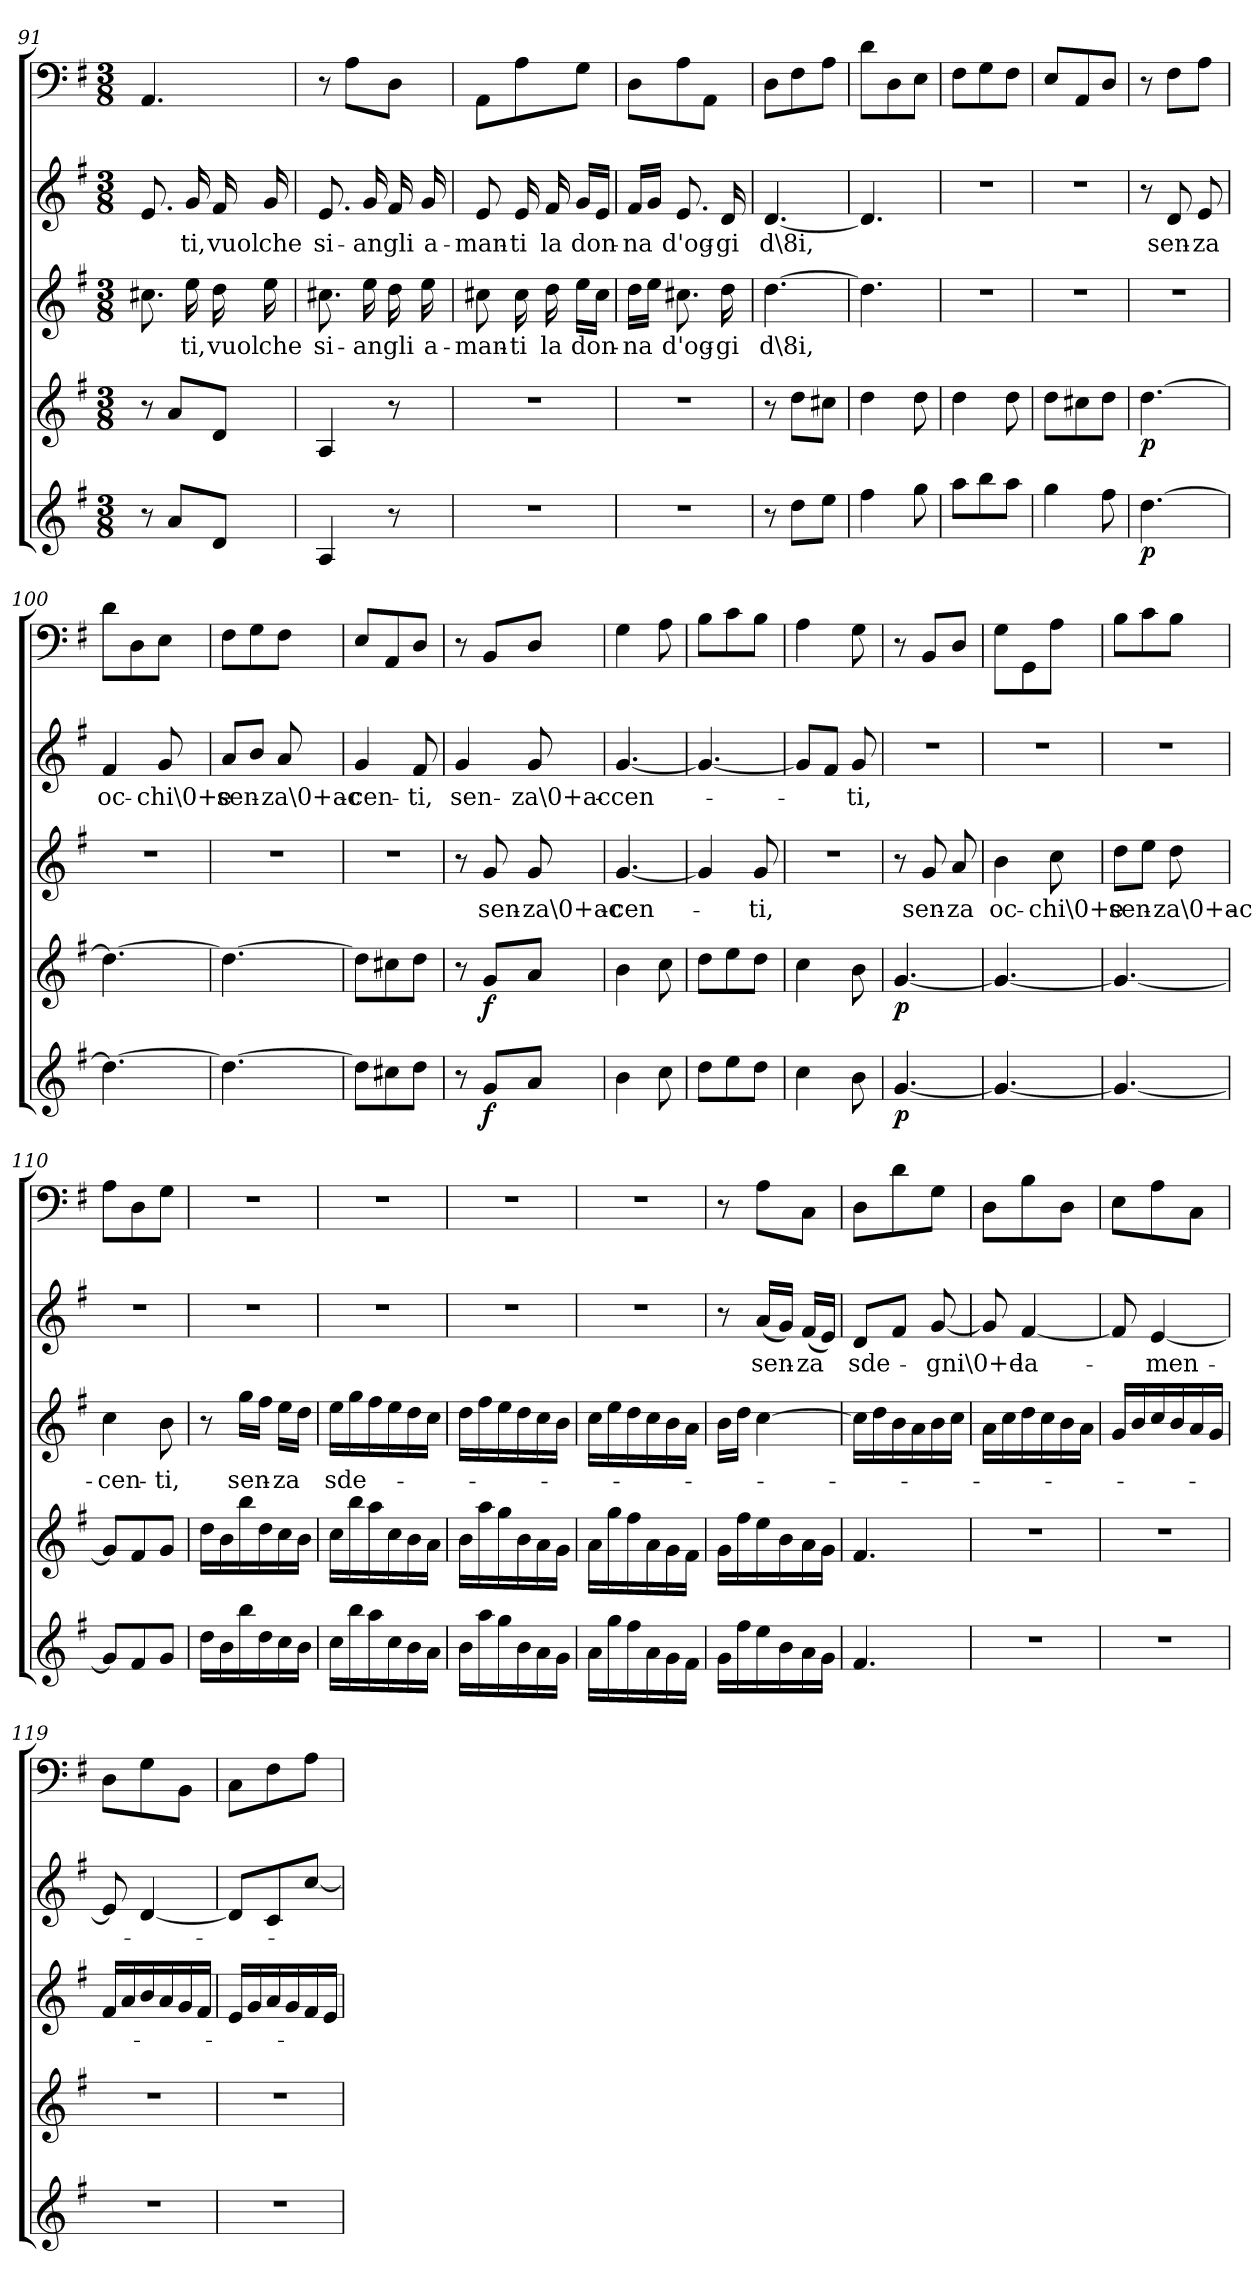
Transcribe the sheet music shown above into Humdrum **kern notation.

**kern	**dynam	**kern	**dynam	**kern	**text	**kern	**text	**kern
*part5	*part5	*part4	*part4	*part3	*part3	*part2	*part2	*part1
*staff5	*staff5	*staff4	*staff4	*staff3	*staff3	*staff2	*staff2	*staff1
*clefG2	*	*clefG2	*	*clefG2	*	*clefG2	*	*clefF4
*k[f#]	*	*k[f#]	*	*k[f#]	*	*k[f#]	*	*k[f#]
*G:	*	*G:	*	*G:	*	*G:	*	*G:
*M3/8	*	*M3/8	*	*M3/8	*	*M3/8	*	*M3/8
=91	=91	=91	=91	=91	=91	=91	=91	=91
8r	.	8r	.	8.cc#X\	.	8.e/	.	4.AA/
8a/L	.	8a/L	.	.	.	.	.	.
.	.	.	.	16ee\	-ti,	16g/	-ti,	.
8d/J	.	8d/J	.	16dd\	vuol	16f#/	vuol	.
.	.	.	.	16ee\	che	16g/	che	.
=92	=92	=92	=92	=92	=92	=92	=92	=92
4A/	.	4A/	.	8.cc#X\	si-	8.e/	si-	8r
.	.	.	.	.	.	.	.	8A\L
.	.	.	.	16ee\	-an	16g/	-an	.
8r	.	8r	.	16dd\	gli	16f#/	gli	8D\J
.	.	.	.	16ee\	a-	16g/	a-	.
=93	=93	=93	=93	=93	=93	=93	=93	=93
4.r	.	4.r	.	8cc#X\	-man-	8e/	-man-	8AA\L
.	.	.	.	16cc#\	-ti	16e/	-ti	8A\
.	.	.	.	16dd\	la	16f#/	la	.
.	.	.	.	16ee\LL	don-	16g/LL	don-	8G\J
.	.	.	.	16cc#\JJ	.	16e/JJ	.	.
=94	=94	=94	=94	=94	=94	=94	=94	=94
4.r	.	4.r	.	16dd\LL	-na	16f#/LL	-na	8D\L
.	.	.	.	16ee\JJ	.	16g/JJ	.	.
.	.	.	.	8.cc#X\	d'og-	8.e/	d'og-	8A\
.	.	.	.	.	.	.	.	8AA\J
.	.	.	.	16dd\	-gi	16d/	-gi	.
=95	=95	=95	=95	=95	=95	=95	=95	=95
8r	.	8r	.	[4.dd\	d\8i,	[4.d/	d\8i,	8D\L
8dd\L	.	8dd\L	.	.	.	.	.	8F#\
8ee\J	.	8cc#X\J	.	.	.	.	.	8A\J
=96	=96	=96	=96	=96	=96	=96	=96	=96
4ff#\	.	4dd\	.	4.dd\]	.	4.d/]	.	8d\L
.	.	.	.	.	.	.	.	8D\
8gg\	.	8dd\	.	.	.	.	.	8E\J
=97	=97	=97	=97	=97	=97	=97	=97	=97
8aa\L	.	4dd\	.	4.r	.	4.r	.	8F#\L
8bb\	.	.	.	.	.	.	.	8G\
8aa\J	.	8dd\	.	.	.	.	.	8F#\J
=98	=98	=98	=98	=98	=98	=98	=98	=98
4gg\	.	8dd\L	.	4.r	.	4.r	.	8E/L
.	.	8cc#X\	.	.	.	.	.	8AA/
8ff#\	.	8dd\J	.	.	.	.	.	8D/J
=99	=99	=99	=99	=99	=99	=99	=99	=99
[4.dd\	p	[4.dd\	p	4.r	.	8r	.	8r
.	.	.	.	.	.	8d/	sen-	8F#\L
.	.	.	.	.	.	8e/	-za	8A\J
=100	=100	=100	=100	=100	=100	=100	=100	=100
4.dd\_	.	4.dd\_	.	4.r	.	4f#/	oc-	8d\L
.	.	.	.	.	.	.	.	8D\
.	.	.	.	.	.	8g/	-chi\0+e	8E\J
=101	=101	=101	=101	=101	=101	=101	=101	=101
4.dd\_	.	4.dd\_	.	4.r	.	8a/L	sen-	8F#\L
.	.	.	.	.	.	8b/J	.	8G\
.	.	.	.	.	.	8a/	-za\0+ac-	8F#\J
=102	=102	=102	=102	=102	=102	=102	=102	=102
8dd\L]	.	8dd\L]	.	4.r	.	4g/	-cen-	8E/L
8cc#X\	.	8cc#X\	.	.	.	.	.	8AA/
8dd\J	.	8dd\J	.	.	.	8f#/	-ti,	8D/J
=103	=103	=103	=103	=103	=103	=103	=103	=103
8r	.	8r	.	8r	.	4g/	sen-	8r
8g/L	f	8g/L	f	8g/	sen-	.	.	8BB/L
8a/J	.	8a/J	.	8g/	-za\0+ac-	8g/	-za\0+ac-	8D/J
=104	=104	=104	=104	=104	=104	=104	=104	=104
4b\	.	4b\	.	[4.g/	-cen-	[4.g/	-cen-	4G\
8cc\	.	8cc\	.	.	.	.	.	8A\
=105	=105	=105	=105	=105	=105	=105	=105	=105
8dd\L	.	8dd\L	.	4g/]	.	4.g/_	.	8B\L
8ee\	.	8ee\	.	.	.	.	.	8c\
8dd\J	.	8dd\J	.	8g/	-ti,	.	.	8B\J
=106	=106	=106	=106	=106	=106	=106	=106	=106
4cc\	.	4cc\	.	4.r	.	8g/L]	.	4A\
.	.	.	.	.	.	8f#/J	.	.
8b\	.	8b\	.	.	.	8g/	-ti,	8G\
=107	=107	=107	=107	=107	=107	=107	=107	=107
[4.g/	p	[4.g/	p	8r	.	4.r	.	8r
.	.	.	.	8g/	sen-	.	.	8BB/L
.	.	.	.	8a/	-za	.	.	8D/J
=108	=108	=108	=108	=108	=108	=108	=108	=108
4.g/_	.	4.g/_	.	4b\	oc-	4.r	.	8G\L
.	.	.	.	.	.	.	.	8GG\
.	.	.	.	8cc\	-chi\0+e	.	.	8A\J
=109	=109	=109	=109	=109	=109	=109	=109	=109
4.g/_	.	4.g/_	.	8dd\L	sen-	4.r	.	8B\L
.	.	.	.	8ee\J	.	.	.	8c\
.	.	.	.	8dd\	-za\0+ac-	.	.	8B\J
=110	=110	=110	=110	=110	=110	=110	=110	=110
8g/L]	.	8g/L]	.	4cc\	-cen-	4.r	.	8A\L
8f#/	.	8f#/	.	.	.	.	.	8D\
8g/J	.	8g/J	.	8b\	-ti,	.	.	8G\J
=111	=111	=111	=111	=111	=111	=111	=111	=111
16dd\LL	.	16dd\LL	.	8r	.	4.r	.	4.r
16b\	.	16b\	.	.	.	.	.	.
16bb\	.	16bb\	.	16gg\LL	sen-	.	.	.
16dd\	.	16dd\	.	16ff#\JJ	.	.	.	.
16cc\	.	16cc\	.	16ee\LL	-za	.	.	.
16b\JJ	.	16b\JJ	.	16dd\JJ	.	.	.	.
=112	=112	=112	=112	=112	=112	=112	=112	=112
16cc\LL	.	16cc\LL	.	16ee\LL	sde-	4.r	.	4.r
16bb\	.	16bb\	.	16gg\	.	.	.	.
16aa\	.	16aa\	.	16ff#\	.	.	.	.
16cc\	.	16cc\	.	16ee\	.	.	.	.
16b\	.	16b\	.	16dd\	.	.	.	.
16a\JJ	.	16a\JJ	.	16cc\JJ	.	.	.	.
=113	=113	=113	=113	=113	=113	=113	=113	=113
16b\LL	.	16b\LL	.	16dd\LL	.	4.r	.	4.r
16aa\	.	16aa\	.	16ff#\	.	.	.	.
16gg\	.	16gg\	.	16ee\	.	.	.	.
16b\	.	16b\	.	16dd\	.	.	.	.
16a\	.	16a\	.	16cc\	.	.	.	.
16g\JJ	.	16g\JJ	.	16b\JJ	.	.	.	.
=114	=114	=114	=114	=114	=114	=114	=114	=114
16a\LL	.	16a\LL	.	16cc\LL	.	4.r	.	4.r
16gg\	.	16gg\	.	16ee\	.	.	.	.
16ff#\	.	16ff#\	.	16dd\	.	.	.	.
16a\	.	16a\	.	16cc\	.	.	.	.
16g\	.	16g\	.	16b\	.	.	.	.
16f#\JJ	.	16f#\JJ	.	16a\JJ	.	.	.	.
=115	=115	=115	=115	=115	=115	=115	=115	=115
16g\LL	.	16g\LL	.	16b\LL	.	8r	.	8r
16ff#\	.	16ff#\	.	16dd\JJ	.	.	.	.
16ee\	.	16ee\	.	[4cc\	.	(16a/LL	sen-	8A\L
16b\	.	16b\	.	.	.	16g/JJ)	.	.
16a\	.	16a\	.	.	.	(16f#/LL	-za	8C\J
16g\JJ	.	16g\JJ	.	.	.	16e/JJ)	.	.
=116	=116	=116	=116	=116	=116	=116	=116	=116
4.f#/	.	4.f#/	.	16cc\LL]	.	8d/L	sde-	8D\L
.	.	.	.	16dd\	.	.	.	.
.	.	.	.	16b\	.	8f#/J	.	8d\
.	.	.	.	16a\	.	.	.	.
.	.	.	.	16b\	.	[8g/	-gni\0+e	8G\J
.	.	.	.	16cc\JJ	.	.	.	.
=117	=117	=117	=117	=117	=117	=117	=117	=117
4.r	.	4.r	.	16a\LL	.	8g/]	.	8D\L
.	.	.	.	16cc\	.	.	.	.
.	.	.	.	16dd\	.	[4f#/	la-	8B\
.	.	.	.	16cc\	.	.	.	.
.	.	.	.	16b\	.	.	.	8D\J
.	.	.	.	16a\JJ	.	.	.	.
=118	=118	=118	=118	=118	=118	=118	=118	=118
4.r	.	4.r	.	16g/LL	.	8f#/]	.	8E\L
.	.	.	.	16b/	.	.	.	.
.	.	.	.	16cc/	.	[4e/	-men-	8A\
.	.	.	.	16b/	.	.	.	.
.	.	.	.	16a/	.	.	.	8C\J
.	.	.	.	16g/JJ	.	.	.	.
=119	=119	=119	=119	=119	=119	=119	=119	=119
4.r	.	4.r	.	16f#/LL	.	8e/]	.	8D\L
.	.	.	.	16a/	.	.	.	.
.	.	.	.	16b/	.	[4d/	.	8G\
.	.	.	.	16a/	.	.	.	.
.	.	.	.	16g/	.	.	.	8BB\J
.	.	.	.	16f#/JJ	.	.	.	.
=120	=120	=120	=120	=120	=120	=120	=120	=120
4.r	.	4.r	.	16e/LL	.	8d/L]	.	8C\L
.	.	.	.	16g/	.	.	.	.
.	.	.	.	16a/	.	8c/	.	8F#\
.	.	.	.	16g/	.	.	.	.
.	.	.	.	16f#/	.	[8cc/J	.	8A\J
.	.	.	.	16e/JJ	.	.	.	.
=	=	=	=	=	=	=	=	=
*-	*-	*-	*-	*-	*-	*-	*-	*-
